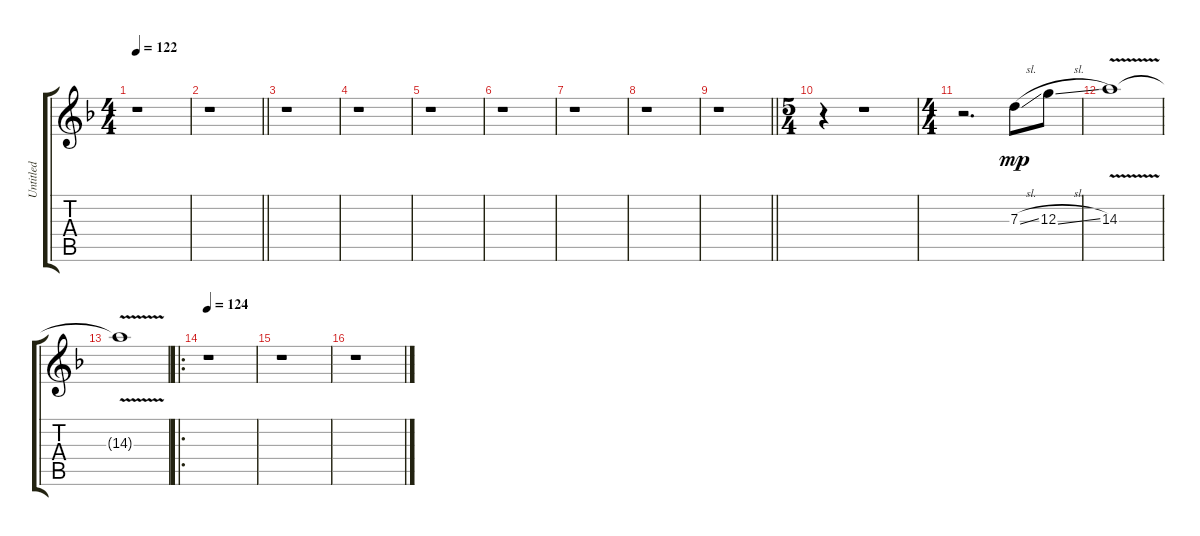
\track ("Untitled" "Untitled") {instrument distortionguitar}
\staff {score tabs}
\tuning (E4 B3 G3 D3 A2 E2) {hide}
\ts (4 4)
\tempo 122
\clef g2
\ks f
r.1{dy mp} |
\barLineRight lightlight
r.1 |
r.1 |
r.1 |
r.1 |
r.1 |
r.1 |
r.1 |
\barLineRight lightlight
r.1 |
\ts (5 4)
r.4 r.1 |
\ts (4 4)
r.2{d} 7.3{sl}.8 12.3{sl}.8 |
14.3{v}.1 |
14.3{v t}.1 |
\ro
\tempo 124
r.1 |
r.1 |
r.1
